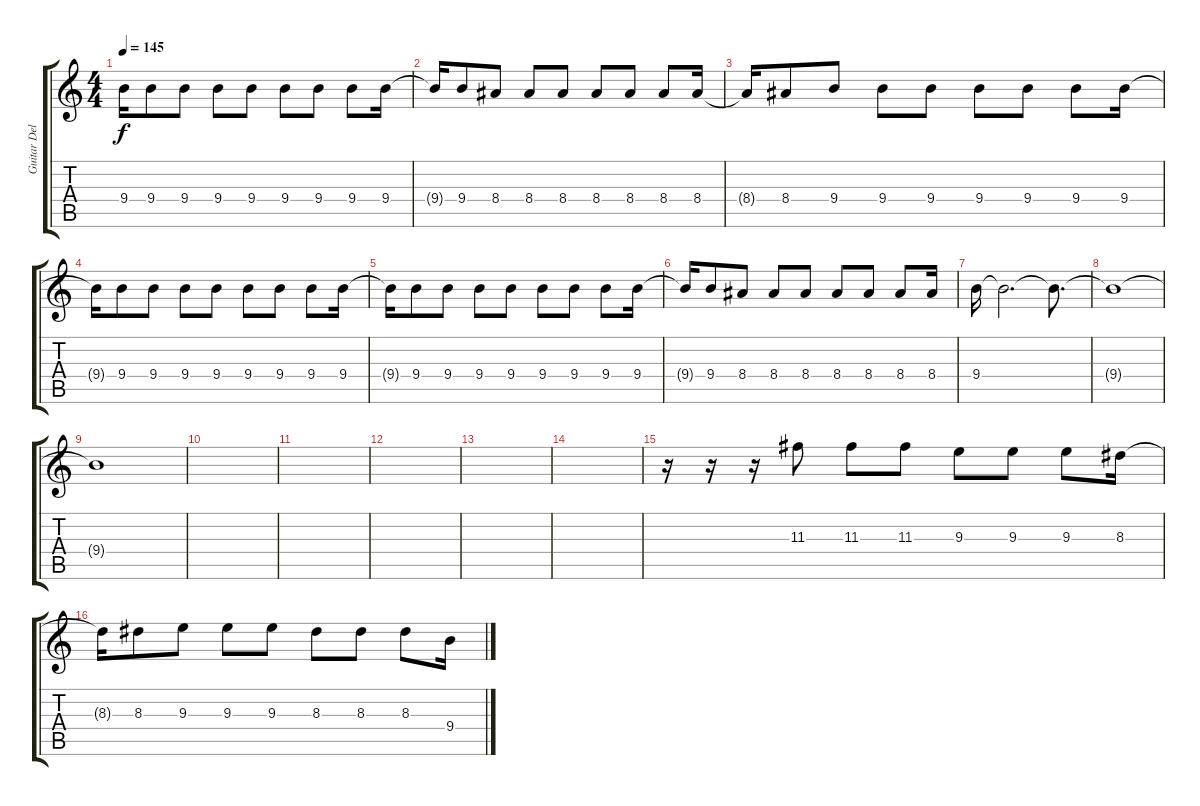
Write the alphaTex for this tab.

\track ("Guitar Delay" "Guitar Del") {instrument distortionguitar}
\staff {score tabs}
\tuning (E4 B3 G3 D3 A2 E2) {hide}
\ts (4 4)
\tempo 145
\clef g2
\ks c
9.4{t}.16{dy f} 9.4.8 9.4.8 9.4.8 9.4.8 9.4.8 9.4.8 9.4.8 9.4.16 |
9.4{t}.16 9.4.8 8.4.8 8.4.8 8.4.8 8.4.8 8.4.8 8.4.8 8.4.16 |
8.4{t}.16 8.4.8 9.4.8 9.4.8 9.4.8 9.4.8 9.4.8 9.4.8 9.4.16 |
9.4{t}.16 9.4.8 9.4.8 9.4.8 9.4.8 9.4.8 9.4.8 9.4.8 9.4.16 |
9.4{t}.16 9.4.8 9.4.8 9.4.8 9.4.8 9.4.8 9.4.8 9.4.8 9.4.16 |
9.4{t}.16 9.4.8 8.4.8 8.4.8 8.4.8 8.4.8 8.4.8 8.4.8 8.4.16 |
9.4.16 9.4{t}.2{d} 9.4{t}.8{d} |
9.4{t}.1 |
9.4{t}.1 |
|
|
|
|
|
r.16{volume 14} r.16 r.16 11.3.8 11.3.8 11.3.8 9.3.8 9.3.8 9.3.8 8.3.16 |
8.3{t}.16 8.3.8 9.3.8 9.3.8 9.3.8 8.3.8 8.3.8 8.3.8 9.4.16
